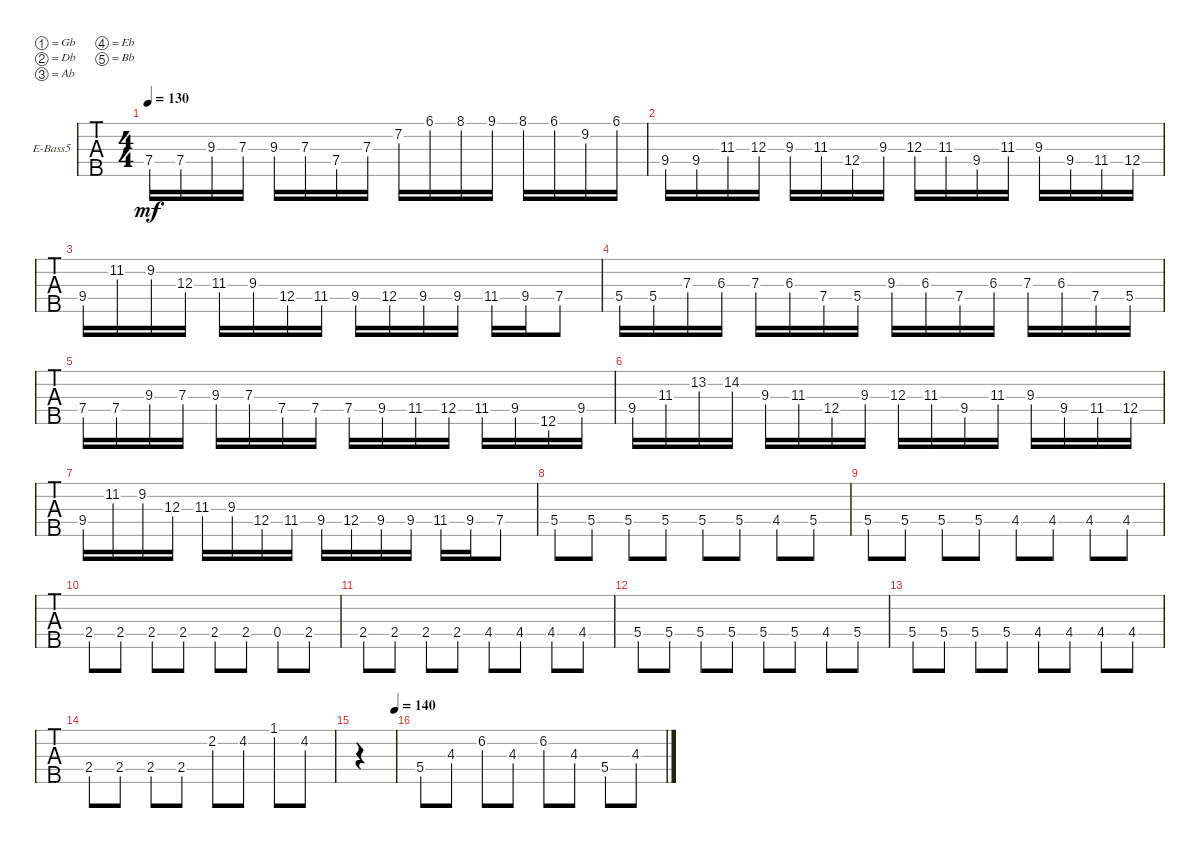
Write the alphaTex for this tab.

\defaultSystemsLayout 4
\bracketExtendMode groupsimilarinstruments
\firstSystemTrackNameOrientation horizontal
\otherSystemsTrackNameOrientation horizontal
\track ("Electric Bass" "E-Bass5") {instrument electricbassfinger}
\staff {tabs}
\tuning (Gb2 Db2 Ab1 Eb1 Bb0)
\ts (4 4)
\tempo 130
\clef f4
\ks c
7.4.16{dy mf} 7.4.16 9.3.16 7.3.16 9.3.16 7.3.16 7.4.16 7.3.16 7.2.16 6.1.16 8.1.16 9.1.16 8.1.16 6.1.16 9.2.16 6.1.16 |
9.4.16 9.4.16 11.3.16 12.3.16 9.3.16 11.3.16 12.4.16 9.3.16 12.3.16 11.3.16 9.4.16 11.3.16 9.3.16 9.4.16 11.4.16 12.4.16 |
9.4.16 11.2.16 9.2.16 12.3.16 11.3.16 9.3.16 12.4.16 11.4.16 9.4.16 12.4.16 9.4.16 9.4.16 11.4.16 9.4.16 7.4.8 |
5.4.16 5.4.16 7.3.16 6.3.16 7.3.16 6.3.16 7.4.16 5.4.16 9.3.16 6.3.16 7.4.16 6.3.16 7.3.16 6.3.16 7.4.16 5.4.16 |
7.4.16 7.4.16 9.3.16 7.3.16 9.3.16 7.3.16 7.4.16 7.4.16 7.4.16 9.4.16 11.4.16 12.4.16 11.4.16 9.4.16 12.5.16 9.4.16 |
9.4.16 11.3.16 13.2.16 14.2.16 9.3.16 11.3.16 12.4.16 9.3.16 12.3.16 11.3.16 9.4.16 11.3.16 9.3.16 9.4.16 11.4.16 12.4.16 |
9.4.16 11.2.16 9.2.16 12.3.16 11.3.16 9.3.16 12.4.16 11.4.16 9.4.16 12.4.16 9.4.16 9.4.16 11.4.16 9.4.16 7.4.8 |
5.4.8 5.4.8 5.4.8 5.4.8 5.4.8 5.4.8 4.4.8 5.4.8 |
5.4.8 5.4.8 5.4.8 5.4.8 4.4.8 4.4.8 4.4.8 4.4.8 |
2.4.8 2.4.8 2.4.8 2.4.8 2.4.8 2.4.8 0.4.8 2.4.8 |
2.4.8 2.4.8 2.4.8 2.4.8 4.4.8 4.4.8 4.4.8 4.4.8 |
5.4.8 5.4.8 5.4.8 5.4.8 5.4.8 5.4.8 4.4.8 5.4.8 |
5.4.8 5.4.8 5.4.8 5.4.8 4.4.8 4.4.8 4.4.8 4.4.8 |
2.4.8 2.4.8 2.4.8 2.4.8 2.2.8 4.2.8 1.1.8 4.2.8 |
\tempo (140 1)
|
5.4.8 4.3.8 6.2.8 4.3.8 6.2.8 4.3.8 5.4.8 4.3.8
